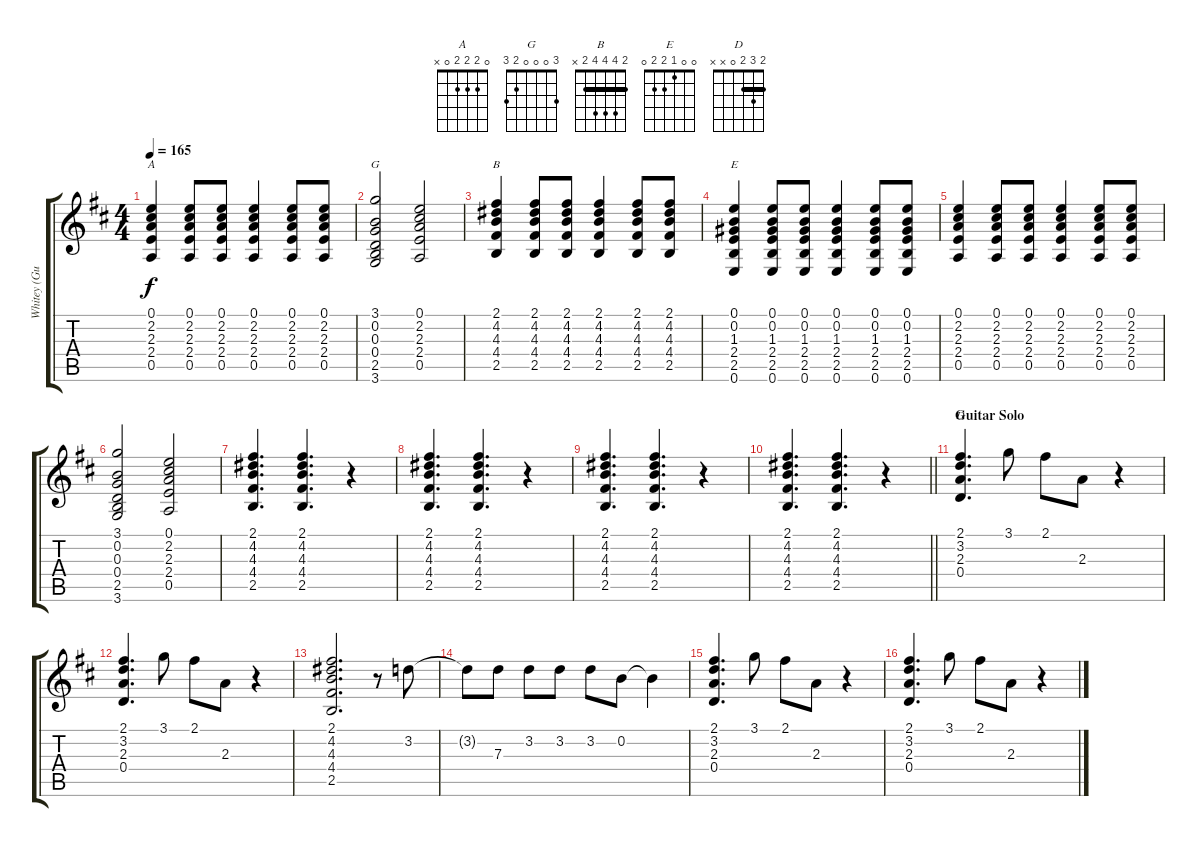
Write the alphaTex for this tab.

\track ("Whitey (Guitar)" "Whitey (Gu") {instrument overdrivenguitar}
\staff {score tabs}
\tuning (E4 B3 G3 D3 A2 E2) {hide}
\chord ("A" 0 2 2 2 0 x)
\chord ("G" 3 0 0 0 2 3)
\chord ("B" 2 4 4 4 2 x) {barre 2}
\chord ("E" 0 0 1 2 2 0)
\chord ("D" 2 3 2 0 x x) {barre 2}
\ts (4 4)
\tempo 165
\clef g2
\ks d
(0.1 2.2 2.3 2.4 0.5).4{ch "A" dy f} (0.1 2.2 2.3 2.4 0.5).8 (0.1 2.2 2.3 2.4 0.5).8 (0.1 2.2 2.3 2.4 0.5).4 (0.1 2.2 2.3 2.4 0.5).8 (0.1 2.2 2.3 2.4 0.5).8 |
(3.1 0.2 0.3 0.4 2.5 3.6).2{ch "G"} (0.1 2.2 2.3 2.4 0.5).2 |
(2.1 4.2 4.3 4.4 2.5).4{ch "B"} (2.1 4.2 4.3 4.4 2.5).8 (2.1 4.2 4.3 4.4 2.5).8 (2.1 4.2 4.3 4.4 2.5).4 (2.1 4.2 4.3 4.4 2.5).8 (2.1 4.2 4.3 4.4 2.5).8 |
(0.1 0.2 1.3 2.4 2.5 0.6).4{ch "E"} (0.1 0.2 1.3 2.4 2.5 0.6).8 (0.1 0.2 1.3 2.4 2.5 0.6).8 (0.1 0.2 1.3 2.4 2.5 0.6).4 (0.1 0.2 1.3 2.4 2.5 0.6).8 (0.1 0.2 1.3 2.4 2.5 0.6).8 |
(0.1 2.2 2.3 2.4 0.5).4 (0.1 2.2 2.3 2.4 0.5).8 (0.1 2.2 2.3 2.4 0.5).8 (0.1 2.2 2.3 2.4 0.5).4 (0.1 2.2 2.3 2.4 0.5).8 (0.1 2.2 2.3 2.4 0.5).8 |
(3.1 0.2 0.3 0.4 2.5 3.6).2 (0.1 2.2 2.3 2.4 0.5).2 |
(2.1 4.2 4.3 4.4 2.5).4{d} (2.1 4.2 4.3 4.4 2.5).4{d} r.4 |
(2.1 4.2 4.3 4.4 2.5).4{d} (2.1 4.2 4.3 4.4 2.5).4{d} r.4 |
(2.1 4.2 4.3 4.4 2.5).4{d} (2.1 4.2 4.3 4.4 2.5).4{d} r.4 |
\barLineRight lightlight
(2.1 4.2 4.3 4.4 2.5).4{d} (2.1 4.2 4.3 4.4 2.5).4{d} r.4 |
\section ("" "Guitar Solo")
(2.1 3.2 2.3 0.4).4{d ch "D"} 3.1.8 2.1.8 2.3.8 r.4 |
(2.1 3.2 2.3 0.4).4{d} 3.1.8 2.1.8 2.3.8 r.4 |
(2.1 4.2 4.3 4.4 2.5).2{d} r.8 3.2.8 |
3.2{t}.8 7.3.8 3.2.8 3.2.8 3.2.8 0.2.8 0.2{t}.4 |
(2.1 3.2 2.3 0.4).4{d} 3.1.8 2.1.8 2.3.8 r.4 |
(2.1 3.2 2.3 0.4).4{d} 3.1.8 2.1.8 2.3.8 r.4
